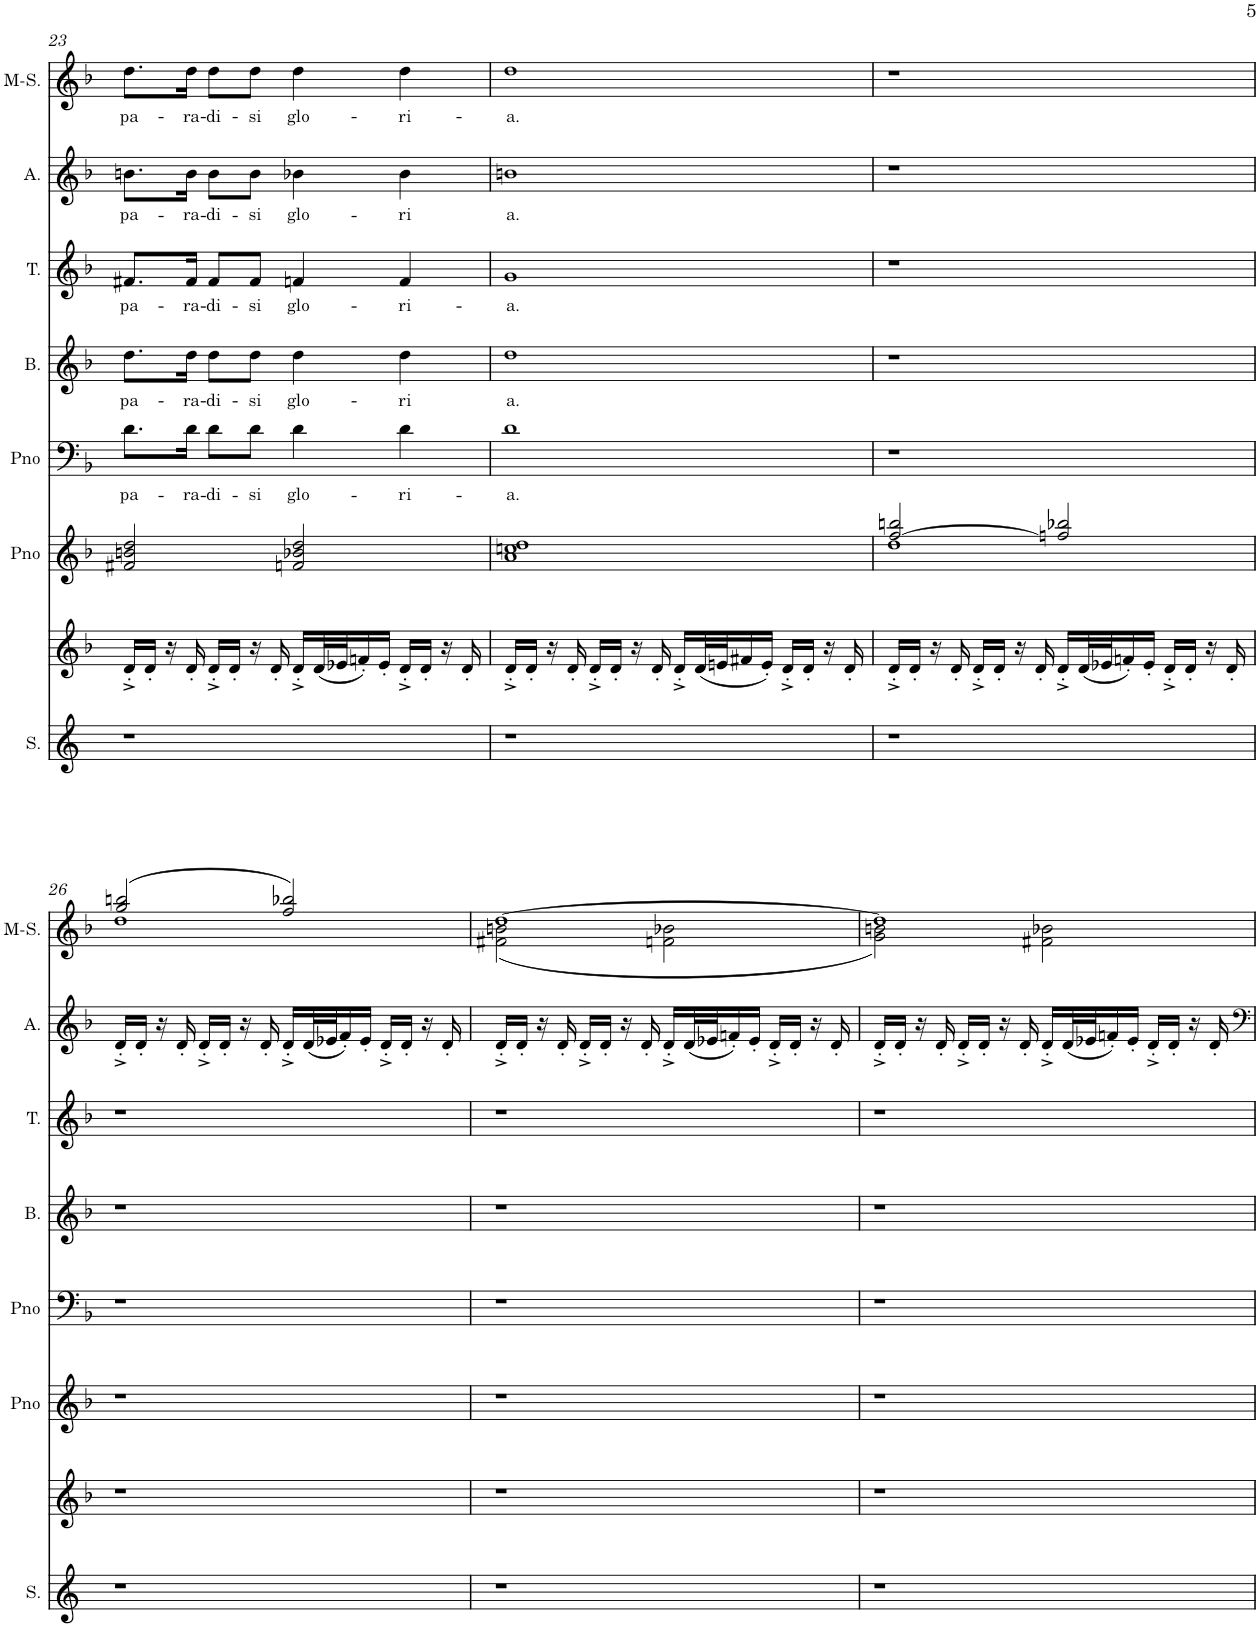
**kern	**kern	**kern	**kern	**text	**kern	**text	**kern	**text	**kern	**text	**kern	**text
*part8	*part7	*part6	*part5	*part5	*part4	*part4	*part3	*part3	*part2	*part2	*part1	*part1
*staff8	*staff7	*staff6	*staff5	*staff5	*staff4	*staff4	*staff3	*staff3	*staff2	*staff2	*staff1	*staff1
*I"Soprano	*I"Piano	*I"PIANO	*I"PIANO	*	*I"BASS	*	*I"TENOR	*	*I"ALTO	*	*I"Mezzo-soprano	*
*I'S.	*I'Pno	*I'Pno	*I'Pno	*	*I'B.	*	*I'T.	*	*I'A.	*	*I'M-S.	*
!!LO:PB:g=z
*clefG2	*clefG2	*clefG2	*clefF4	*	*clefG2	*	*clefG2	*	*clefG2	*	*clefG2	*
*k[]	*k[b-]	*k[b-]	*k[b-]	*	*k[b-]	*	*k[b-]	*	*k[b-]	*	*k[b-]	*
*	*	*M4/4	*M4/4	*	*M4/4	*	*M4/4	*	*M4/4	*	*M4/4	*
=23	=23	=23	=23	=23	=23	=23	=23	=23	=23	=23	=23	=23
!	!	!	!	!LO:LY:b	!	!LO:LY:b	!	!LO:LY:b	!	!LO:LY:b	!	!LO:LY:b
1r	16d'^/LL	2f#X/ 2bn/ 2dd/	8.d\L	pa-	8.dd\L	pa-	8.f#X/L	pa-	8.bn\L	pa-	8.dd\L	pa-
.	16d'/JJ	.	.	.	.	.	.	.	.	.	.	.
.	16r	.	.	.	.	.	.	.	.	.	.	.
!	!	!	!	!LO:LY:b	!	!LO:LY:b	!	!LO:LY:b	!	!LO:LY:b	!	!LO:LY:b
.	16d'/	.	16d\Jk	-ra-	16dd\Jk	-ra-	16f#/Jk	-ra-	16b\Jk	-ra-	16dd\Jk	-ra-
!	!	!	!	!LO:LY:b	!	!LO:LY:b	!	!LO:LY:b	!	!LO:LY:b	!	!LO:LY:b
.	16d'^/LL	.	8d\L	-di-	8dd\L	-di-	8f#/L	-di-	8b\L	-di-	8dd\L	-di-
.	16d'/JJ	.	.	.	.	.	.	.	.	.	.	.
!	!	!	!	!LO:LY:b	!	!LO:LY:b	!	!LO:LY:b	!	!LO:LY:b	!	!LO:LY:b
.	16r	.	8d\J	-si	8dd\J	-si	8f#/J	-si	8b\J	-si	8dd\J	-si
.	16d'/	.	.	.	.	.	.	.	.	.	.	.
!	!	!	!	!LO:LY:b	!	!LO:LY:b	!	!LO:LY:b	!	!LO:LY:b	!	!LO:LY:b
.	16d'^/LL	2fn/ 2b-X/ 2dd/	4d\	glo-	4dd\	glo-	4fn/	glo-	4b-X\	glo-	4dd\	glo-
.	(32d/L	.	.	.	.	.	.	.	.	.	.	.
.	32e-X/J	.	.	.	.	.	.	.	.	.	.	.
.	16fn'/)	.	.	.	.	.	.	.	.	.	.	.
.	16e-'/JJ	.	.	.	.	.	.	.	.	.	.	.
!	!	!	!	!LO:LY:b	!	!LO:LY:b	!	!LO:LY:b	!	!LO:LY:b	!	!LO:LY:b
.	16d'^/LL	.	4d\	-ri-	4dd\	-ri	4f/	-ri-	4b-\	-ri	4dd\	-ri-
.	16d'/JJ	.	.	.	.	.	.	.	.	.	.	.
.	16r	.	.	.	.	.	.	.	.	.	.	.
.	16d'/	.	.	.	.	.	.	.	.	.	.	.
=24	=24	=24	=24	=24	=24	=24	=24	=24	=24	=24	=24	=24
!	!	!	!	!LO:LY:b	!	!LO:LY:b	!	!LO:LY:b	!	!LO:LY:b	!	!LO:LY:b
1r	16d'^/LL	1a 1ccn 1dd	1d	-a.	1dd	a.	1g	-a.	1bn	a.	1dd	-a.
.	16d'/JJ	.	.	.	.	.	.	.	.	.	.	.
.	16r	.	.	.	.	.	.	.	.	.	.	.
.	16d'/	.	.	.	.	.	.	.	.	.	.	.
.	16d'^/LL	.	.	.	.	.	.	.	.	.	.	.
.	16d'/JJ	.	.	.	.	.	.	.	.	.	.	.
.	16r	.	.	.	.	.	.	.	.	.	.	.
.	16d'/	.	.	.	.	.	.	.	.	.	.	.
.	16d'^/LL	.	.	.	.	.	.	.	.	.	.	.
.	(32d/L	.	.	.	.	.	.	.	.	.	.	.
.	32en/J	.	.	.	.	.	.	.	.	.	.	.
.	16f#X/	.	.	.	.	.	.	.	.	.	.	.
.	16e'/JJ)	.	.	.	.	.	.	.	.	.	.	.
.	16d'^/LL	.	.	.	.	.	.	.	.	.	.	.
.	16d'/JJ	.	.	.	.	.	.	.	.	.	.	.
.	16r	.	.	.	.	.	.	.	.	.	.	.
.	16d'/	.	.	.	.	.	.	.	.	.	.	.
=25	=25	=25	=25	=25	=25	=25	=25	=25	=25	=25	=25	=25
*	*	*^	*	*	*	*	*	*	*	*	*	*
1r	16d'^/LL	[2ff/ 2bbn/	1dd	1r	.	1r	.	1r	.	1r	.	1r	.
.	16d'/JJ	.	.	.	.	.	.	.	.	.	.	.	.
.	16r	.	.	.	.	.	.	.	.	.	.	.	.
.	16d'/	.	.	.	.	.	.	.	.	.	.	.	.
.	16d'^/LL	.	.	.	.	.	.	.	.	.	.	.	.
.	16d'/JJ	.	.	.	.	.	.	.	.	.	.	.	.
.	16r	.	.	.	.	.	.	.	.	.	.	.	.
.	16d'/	.	.	.	.	.	.	.	.	.	.	.	.
.	16d'^/LL	2ffn/] 2bb-X/	.	.	.	.	.	.	.	.	.	.	.
.	(32d/L	.	.	.	.	.	.	.	.	.	.	.	.
.	32e-X/J	.	.	.	.	.	.	.	.	.	.	.	.
.	16fn'/)	.	.	.	.	.	.	.	.	.	.	.	.
.	16e-'/JJ	.	.	.	.	.	.	.	.	.	.	.	.
.	16d'^/LL	.	.	.	.	.	.	.	.	.	.	.	.
.	16d'/JJ	.	.	.	.	.	.	.	.	.	.	.	.
.	16r	.	.	.	.	.	.	.	.	.	.	.	.
.	16d'/	.	.	.	.	.	.	.	.	.	.	.	.
*	*	*v	*v	*	*	*	*	*	*	*	*	*	*
!!LO:LB:g=z
=26	=26	=26	=26	=26	=26	=26	=26	=26	=26	=26	=26	=26
*	*	*	*	*	*	*	*	*	*	*	*^	*
1r	1r	1r	1r	.	1r	.	1r	.	16d'^/LL	.	(2gg/ 2bbn/	1dd	.
.	.	.	.	.	.	.	.	.	16d'/JJ	.	.	.	.
.	.	.	.	.	.	.	.	.	16r	.	.	.	.
.	.	.	.	.	.	.	.	.	16d'/	.	.	.	.
.	.	.	.	.	.	.	.	.	16d'^/LL	.	.	.	.
.	.	.	.	.	.	.	.	.	16d'/JJ	.	.	.	.
.	.	.	.	.	.	.	.	.	16r	.	.	.	.
.	.	.	.	.	.	.	.	.	16d'/	.	.	.	.
.	.	.	.	.	.	.	.	.	16d'^/LL	.	2ff/ 2bb-X/)	.	.
.	.	.	.	.	.	.	.	.	(32d/L	.	.	.	.
.	.	.	.	.	.	.	.	.	32e-X/J	.	.	.	.
.	.	.	.	.	.	.	.	.	16f'/)	.	.	.	.
.	.	.	.	.	.	.	.	.	16e-'/JJ	.	.	.	.
.	.	.	.	.	.	.	.	.	16d'^/LL	.	.	.	.
.	.	.	.	.	.	.	.	.	16d'/JJ	.	.	.	.
.	.	.	.	.	.	.	.	.	16r	.	.	.	.
.	.	.	.	.	.	.	.	.	16d'/	.	.	.	.
=27	=27	=27	=27	=27	=27	=27	=27	=27	=27	=27	=27	=27	=27
1r	1r	1r	1r	.	1r	.	1r	.	16d'^/LL	.	[1dd	(2f#X\ 2bn\	.
.	.	.	.	.	.	.	.	.	16d'/JJ	.	.	.	.
.	.	.	.	.	.	.	.	.	16r	.	.	.	.
.	.	.	.	.	.	.	.	.	16d'/	.	.	.	.
.	.	.	.	.	.	.	.	.	16d'^/LL	.	.	.	.
.	.	.	.	.	.	.	.	.	16d'/JJ	.	.	.	.
.	.	.	.	.	.	.	.	.	16r	.	.	.	.
.	.	.	.	.	.	.	.	.	16d'/	.	.	.	.
.	.	.	.	.	.	.	.	.	16d'^/LL	.	.	2fn\ 2b-X\	.
.	.	.	.	.	.	.	.	.	(32d/L	.	.	.	.
.	.	.	.	.	.	.	.	.	32e-X/J	.	.	.	.
.	.	.	.	.	.	.	.	.	16fn'/)	.	.	.	.
.	.	.	.	.	.	.	.	.	16e-'/JJ	.	.	.	.
.	.	.	.	.	.	.	.	.	16d'^/LL	.	.	.	.
.	.	.	.	.	.	.	.	.	16d'/JJ	.	.	.	.
.	.	.	.	.	.	.	.	.	16r	.	.	.	.
.	.	.	.	.	.	.	.	.	16d'/	.	.	.	.
=28	=28	=28	=28	=28	=28	=28	=28	=28	=28	=28	=28	=28	=28
1r	1r	1r	1r	.	1r	.	1r	.	16d'^/LL	.	1dd]	2g\ 2bn\)	.
.	.	.	.	.	.	.	.	.	16d'/JJ	.	.	.	.
.	.	.	.	.	.	.	.	.	16r	.	.	.	.
.	.	.	.	.	.	.	.	.	16d'/	.	.	.	.
.	.	.	.	.	.	.	.	.	16d'^/LL	.	.	.	.
.	.	.	.	.	.	.	.	.	16d'/JJ	.	.	.	.
.	.	.	.	.	.	.	.	.	16r	.	.	.	.
.	.	.	.	.	.	.	.	.	16d'/	.	.	.	.
.	.	.	.	.	.	.	.	.	16d'^/LL	.	.	2f#X\ 2b-X\	.
.	.	.	.	.	.	.	.	.	(32d/L	.	.	.	.
.	.	.	.	.	.	.	.	.	32e-X/J	.	.	.	.
.	.	.	.	.	.	.	.	.	16fn'/)	.	.	.	.
.	.	.	.	.	.	.	.	.	16e-'/JJ	.	.	.	.
.	.	.	.	.	.	.	.	.	16d'^/LL	.	.	.	.
.	.	.	.	.	.	.	.	.	16d'/JJ	.	.	.	.
.	.	.	.	.	.	.	.	.	16r	.	.	.	.
.	.	.	.	.	.	.	.	.	16d'/	.	.	.	.
*	*	*	*	*	*	*	*	*	*	*	*v	*v	*
=	=	=	=	=	=	=	=	=	=	=	=	=
*-	*-	*-	*-	*-	*-	*-	*-	*-	*-	*-	*-	*-
